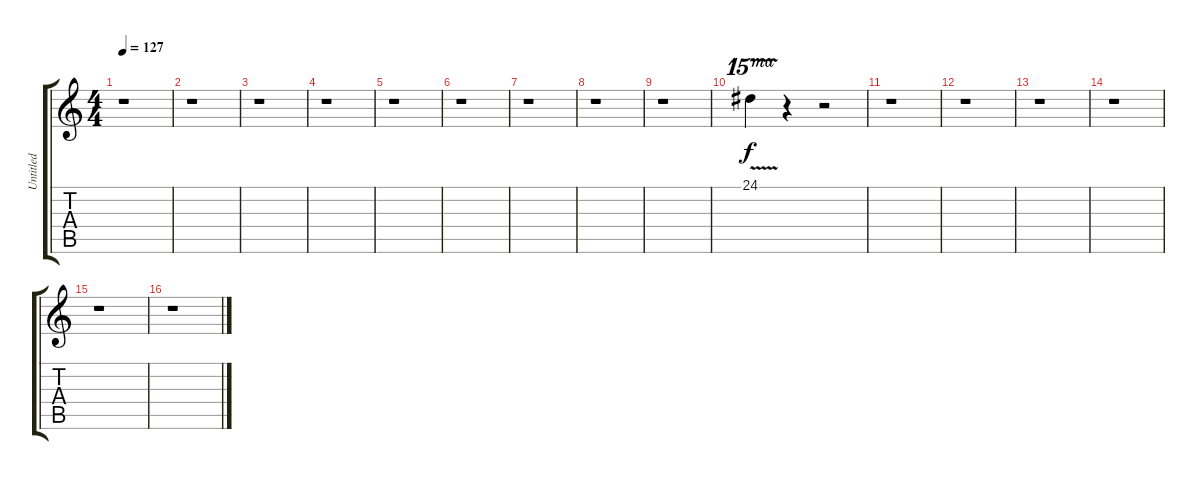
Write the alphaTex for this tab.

\track ("Untitled" "Untitled") {instrument overdrivenguitar}
\staff {score tabs}
\tuning (Eb4 Bb3 Gb3 Db3 Ab2 Eb2) {hide}
\ts (4 4)
\tempo 127
\clef g2
\ks c
r.1{dy f} |
r.1 |
r.1 |
r.1 |
r.1 |
r.1 |
r.1 |
r.1 |
r.1 |
24.1{v}.4{ot 15ma} r.4 r.2 |
r.1 |
r.1 |
r.1 |
r.1 |
r.1 |
r.1
